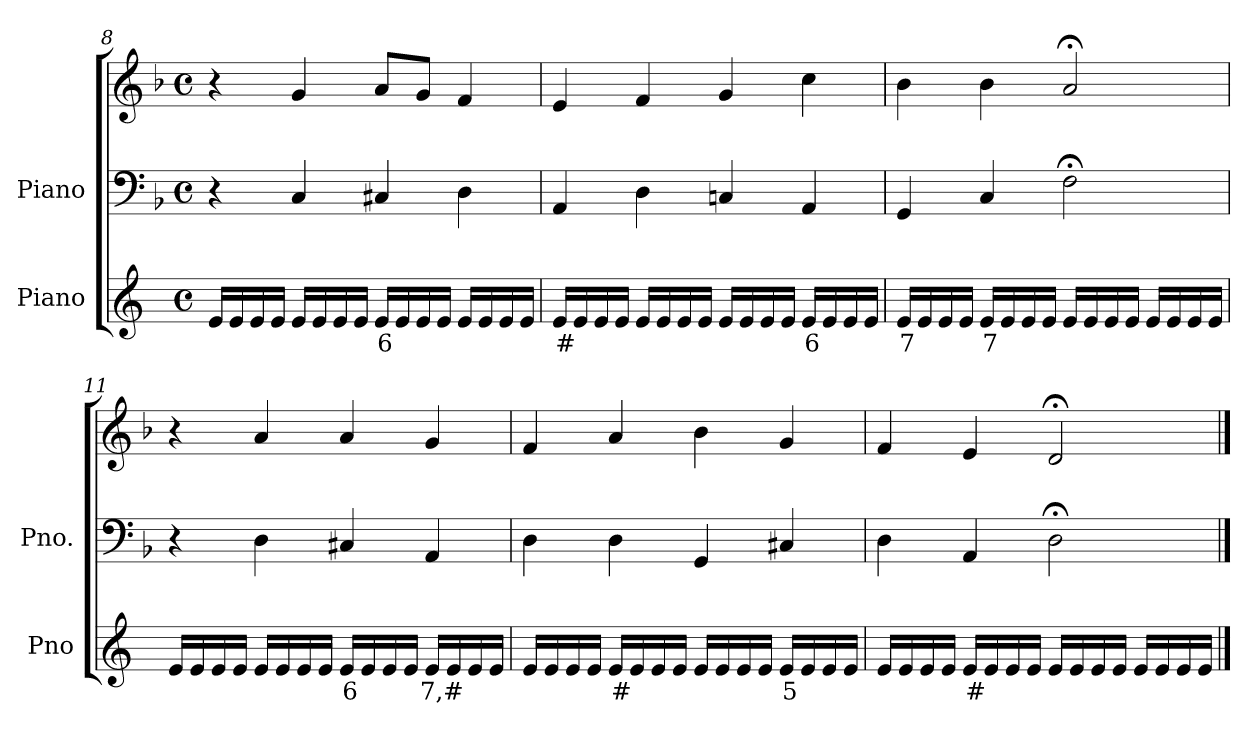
**kern	**text	**kern	**kern
*part2	*part2	*part1	*part1
*staff3	*staff3	*staff2	*staff1
*I"Piano	*	*I"Piano	*
*I'Pno	*	*I'Pno.	*
*clefG2	*	*clefF4	*clefG2
*k[]	*	*k[b-]	*k[b-]
*M4/4	*	*M4/4	*M4/4
*met(c)	*	*met(c)	*met(c)
=8	=8	=8	=8
16e/LL	.	4r	4r
16e/	.	.	.
16e/	.	.	.
16e/JJ	.	.	.
16e/LL	.	4C/	4g/
16e/	.	.	.
16e/	.	.	.
16e/JJ	.	.	.
!	!LO:LY:b	!	!
16e/LL	6	4C#X/	8a/L
16e/	.	.	.
16e/	.	.	8g/J
16e/JJ	.	.	.
16e/LL	.	4D\	4f/
16e/	.	.	.
16e/	.	.	.
16e/JJ	.	.	.
=9	=9	=9	=9
!	!LO:LY:b	!	!
16e/LL	#	4AA/	4e/
16e/	.	.	.
16e/	.	.	.
16e/JJ	.	.	.
16e/LL	.	4D\	4f/
16e/	.	.	.
16e/	.	.	.
16e/JJ	.	.	.
16e/LL	.	4Cn/	4g/
16e/	.	.	.
16e/	.	.	.
16e/JJ	.	.	.
!	!LO:LY:b	!	!
16e/LL	6	4AA/	4cc\
16e/	.	.	.
16e/	.	.	.
16e/JJ	.	.	.
=10	=10	=10	=10
!	!LO:LY:b	!	!
16e/LL	7	4GG/	4b-\
16e/	.	.	.
16e/	.	.	.
16e/JJ	.	.	.
!	!LO:LY:b	!	!
16e/LL	7	4C/	4b-\
16e/	.	.	.
16e/	.	.	.
16e/JJ	.	.	.
16e/LL	.	2F;<\	2a;</
16e/	.	.	.
16e/	.	.	.
16e/JJ	.	.	.
16e/LL	.	.	.
16e/	.	.	.
16e/	.	.	.
16e/JJ	.	.	.
=11	=11	=11	=11
16e/LL	.	4r	4r
16e/	.	.	.
16e/	.	.	.
16e/JJ	.	.	.
16e/LL	.	4D\	4a/
16e/	.	.	.
16e/	.	.	.
16e/JJ	.	.	.
!	!LO:LY:b	!	!
16e/LL	6	4C#X/	4a/
16e/	.	.	.
16e/	.	.	.
16e/JJ	.	.	.
!	!LO:LY:b	!	!
16e/LL	7,#	4AA/	4g/
16e/	.	.	.
16e/	.	.	.
16e/JJ	.	.	.
=12	=12	=12	=12
16e/LL	.	4D\	4f/
16e/	.	.	.
16e/	.	.	.
16e/JJ	.	.	.
!	!LO:LY:b	!	!
16e/LL	#	4D\	4a/
16e/	.	.	.
16e/	.	.	.
16e/JJ	.	.	.
16e/LL	.	4GG/	4b-\
16e/	.	.	.
16e/	.	.	.
16e/JJ	.	.	.
!	!LO:LY:b	!	!
16e/LL	5	4C#X/	4g/
16e/	.	.	.
16e/	.	.	.
16e/JJ	.	.	.
=13	=13	=13	=13
16e/LL	.	4D\	4f/
16e/	.	.	.
16e/	.	.	.
16e/JJ	.	.	.
!	!LO:LY:b	!	!
16e/LL	#	4AA/	4e/
16e/	.	.	.
16e/	.	.	.
16e/JJ	.	.	.
16e/LL	.	2D;<\	2d;</
16e/	.	.	.
16e/	.	.	.
16e/JJ	.	.	.
16e/LL	.	.	.
16e/	.	.	.
16e/	.	.	.
16e/JJ	.	.	.
==	==	==	==
*-	*-	*-	*-
